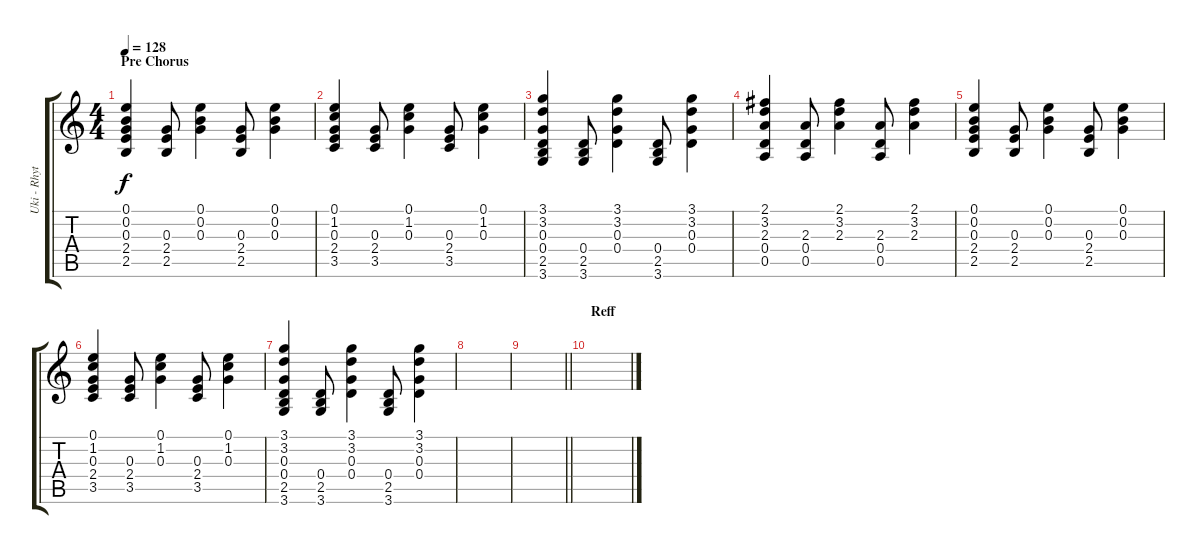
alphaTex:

\track ("Uki - Rhythm" "Uki - Rhyt") {instrument acousticguitarsteel}
\staff {score tabs}
\tuning (E4 B3 G3 D3 A2 E2) {hide}
\ts (4 4)
\section ("" "Pre Chorus")
\tempo 128
\clef g2
\ks c
(0.1 0.2 0.3 2.4 2.5).4{dy f} (0.3 2.4 2.5).8 (0.1 0.2 0.3).4 (0.3 2.4 2.5).8 (0.1 0.2 0.3).4 |
(0.1 1.2 0.3 2.4 3.5).4 (0.3 2.4 3.5).8 (0.1 1.2 0.3).4 (0.3 2.4 3.5).8 (0.1 1.2 0.3).4 |
(3.1 3.2 0.3 0.4 2.5 3.6).4 (0.4 2.5 3.6).8 (3.1 3.2 0.3 0.4).4 (0.4 2.5 3.6).8 (3.1 3.2 0.3 0.4).4 |
(2.1 3.2 2.3 0.4 0.5).4 (2.3 0.4 0.5).8 (2.1 3.2 2.3).4 (2.3 0.4 0.5).8 (2.1 3.2 2.3).4 |
(0.1 0.2 0.3 2.4 2.5).4 (0.3 2.4 2.5).8 (0.1 0.2 0.3).4 (0.3 2.4 2.5).8 (0.1 0.2 0.3).4 |
(0.1 1.2 0.3 2.4 3.5).4 (0.3 2.4 3.5).8 (0.1 1.2 0.3).4 (0.3 2.4 3.5).8 (0.1 1.2 0.3).4 |
(3.1 3.2 0.3 0.4 2.5 3.6).4 (0.4 2.5 3.6).8 (3.1 3.2 0.3 0.4).4 (0.4 2.5 3.6).8 (3.1 3.2 0.3 0.4).4 |
|
\barLineRight lightlight
|
\section ("" "Reff")
